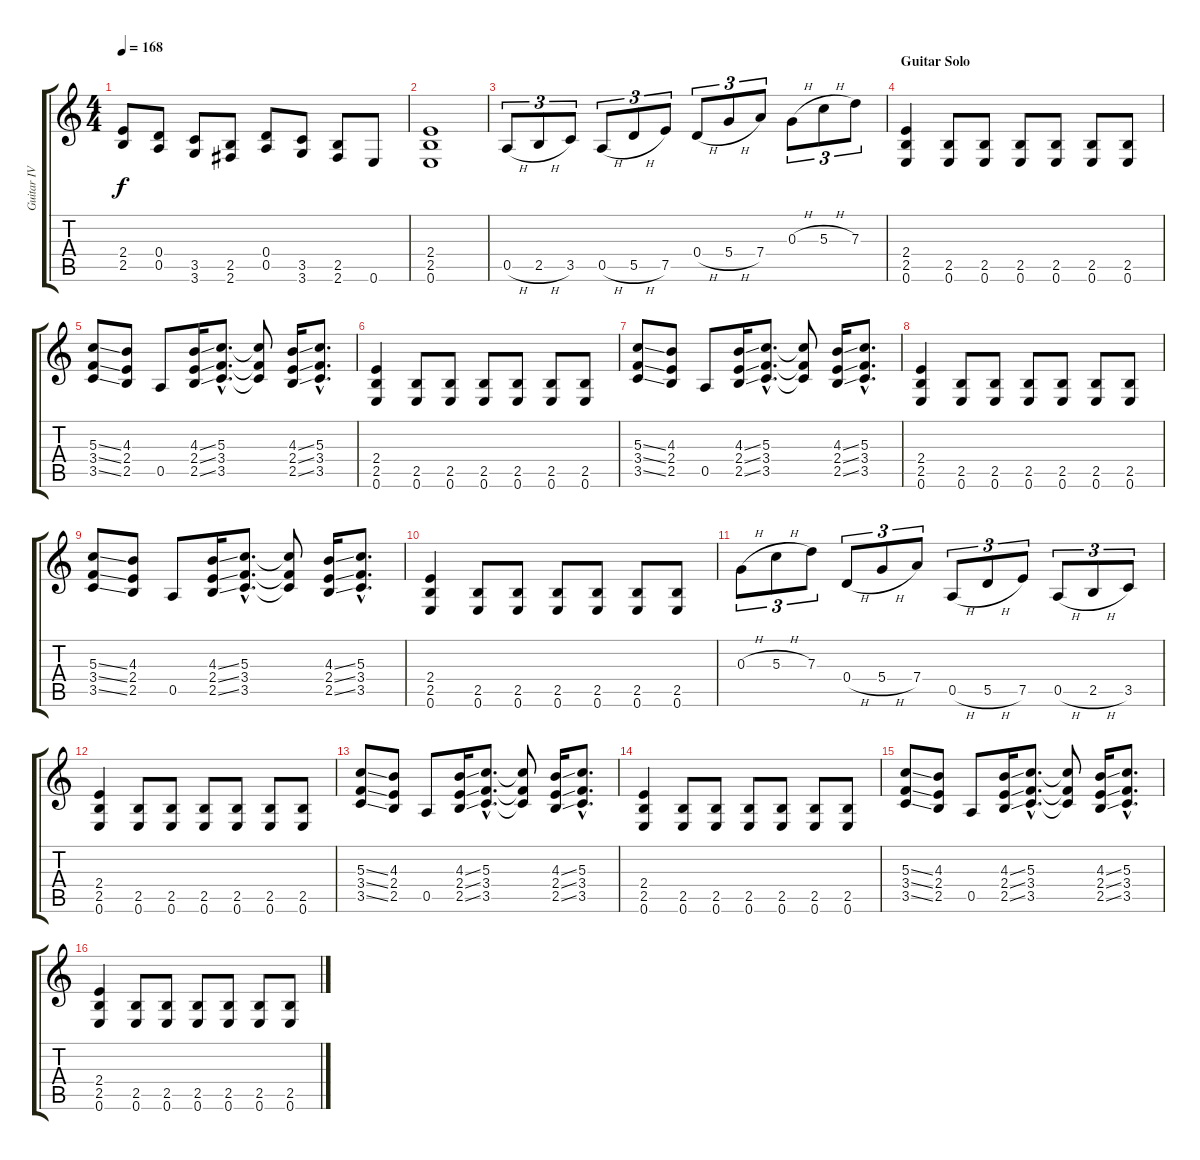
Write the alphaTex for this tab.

\track ("Guitar IV" "Guitar IV") {instrument distortionguitar}
\staff {score tabs}
\tuning (E4 B3 G3 D3 A2 E2) {hide}
\ts (4 4)
\tempo 168
\clef g2
\ks c
(2.4 2.5).8{dy f} (0.4 0.5).8 (3.5 3.6).8 (2.5 2.6).8 (0.4 0.5).8 (3.5 3.6).8 (2.5 2.6).8 0.6.8 |
(2.4 2.5 0.6).1 |
0.5{h}.8{tu (3 2)} 2.5{h}.8{tu (3 2)} 3.5.8{tu (3 2)} 0.5{h}.8{tu (3 2)} 5.5{h}.8{tu (3 2)} 7.5.8{tu (3 2)} 0.4{h}.8{tu (3 2)} 5.4{h}.8{tu (3 2)} 7.4.8{tu (3 2)} 0.3{h}.8{tu (3 2)} 5.3{h}.8{tu (3 2)} 7.3.8{tu (3 2)} |
\section ("" "Guitar Solo")
(2.4 2.5 0.6).4{volume 11} (2.5 0.6).8 (2.5 0.6).8 (2.5 0.6).8 (2.5 0.6).8 (2.5 0.6).8 (2.5 0.6).8 |
(5.3{ss} 3.4{ss} 3.5{ss}).8 (4.3 2.4 2.5).8 0.5.8 (4.3{ss} 2.4{ss} 2.5{ss}).16 (5.3{hac} 3.4{hac} 3.5{hac}).8{d} (5.3{t} 3.4{t} 3.5{t}).8 (4.3{ss} 2.4{ss} 2.5{ss}).16 (5.3{hac} 3.4{hac} 3.5{hac}).8{d} |
(2.4 2.5 0.6).4 (2.5 0.6).8 (2.5 0.6).8 (2.5 0.6).8 (2.5 0.6).8 (2.5 0.6).8 (2.5 0.6).8 |
(5.3{ss} 3.4{ss} 3.5{ss}).8 (4.3 2.4 2.5).8 0.5.8 (4.3{ss} 2.4{ss} 2.5{ss}).16 (5.3{hac} 3.4{hac} 3.5{hac}).8{d} (5.3{t} 3.4{t} 3.5{t}).8 (4.3{ss} 2.4{ss} 2.5{ss}).16 (5.3{hac} 3.4{hac} 3.5{hac}).8{d} |
(2.4 2.5 0.6).4 (2.5 0.6).8 (2.5 0.6).8 (2.5 0.6).8 (2.5 0.6).8 (2.5 0.6).8 (2.5 0.6).8 |
(5.3{ss} 3.4{ss} 3.5{ss}).8 (4.3 2.4 2.5).8 0.5.8 (4.3{ss} 2.4{ss} 2.5{ss}).16 (5.3{hac} 3.4{hac} 3.5{hac}).8{d} (5.3{t} 3.4{t} 3.5{t}).8 (4.3{ss} 2.4{ss} 2.5{ss}).16 (5.3{hac} 3.4{hac} 3.5{hac}).8{d} |
(2.4 2.5 0.6).4 (2.5 0.6).8 (2.5 0.6).8 (2.5 0.6).8 (2.5 0.6).8 (2.5 0.6).8 (2.5 0.6).8 |
0.3{h}.8{tu (3 2) volume 12} 5.3{h}.8{tu (3 2)} 7.3.8{tu (3 2)} 0.4{h}.8{tu (3 2)} 5.4{h}.8{tu (3 2)} 7.4.8{tu (3 2)} 0.5{h}.8{tu (3 2)} 5.5{h}.8{tu (3 2)} 7.5.8{tu (3 2)} 0.5{h}.8{tu (3 2)} 2.5{h}.8{tu (3 2)} 3.5.8{tu (3 2)} |
(2.4 2.5 0.6).4{volume 11} (2.5 0.6).8 (2.5 0.6).8 (2.5 0.6).8 (2.5 0.6).8 (2.5 0.6).8 (2.5 0.6).8 |
(5.3{ss} 3.4{ss} 3.5{ss}).8 (4.3 2.4 2.5).8 0.5.8 (4.3{ss} 2.4{ss} 2.5{ss}).16 (5.3{hac} 3.4{hac} 3.5{hac}).8{d} (5.3{t} 3.4{t} 3.5{t}).8 (4.3{ss} 2.4{ss} 2.5{ss}).16 (5.3{hac} 3.4{hac} 3.5{hac}).8{d} |
(2.4 2.5 0.6).4 (2.5 0.6).8 (2.5 0.6).8 (2.5 0.6).8 (2.5 0.6).8 (2.5 0.6).8 (2.5 0.6).8 |
(5.3{ss} 3.4{ss} 3.5{ss}).8 (4.3 2.4 2.5).8 0.5.8 (4.3{ss} 2.4{ss} 2.5{ss}).16 (5.3{hac} 3.4{hac} 3.5{hac}).8{d} (5.3{t} 3.4{t} 3.5{t}).8 (4.3{ss} 2.4{ss} 2.5{ss}).16 (5.3{hac} 3.4{hac} 3.5{hac}).8{d} |
(2.4 2.5 0.6).4 (2.5 0.6).8 (2.5 0.6).8 (2.5 0.6).8 (2.5 0.6).8 (2.5 0.6).8 (2.5 0.6).8
